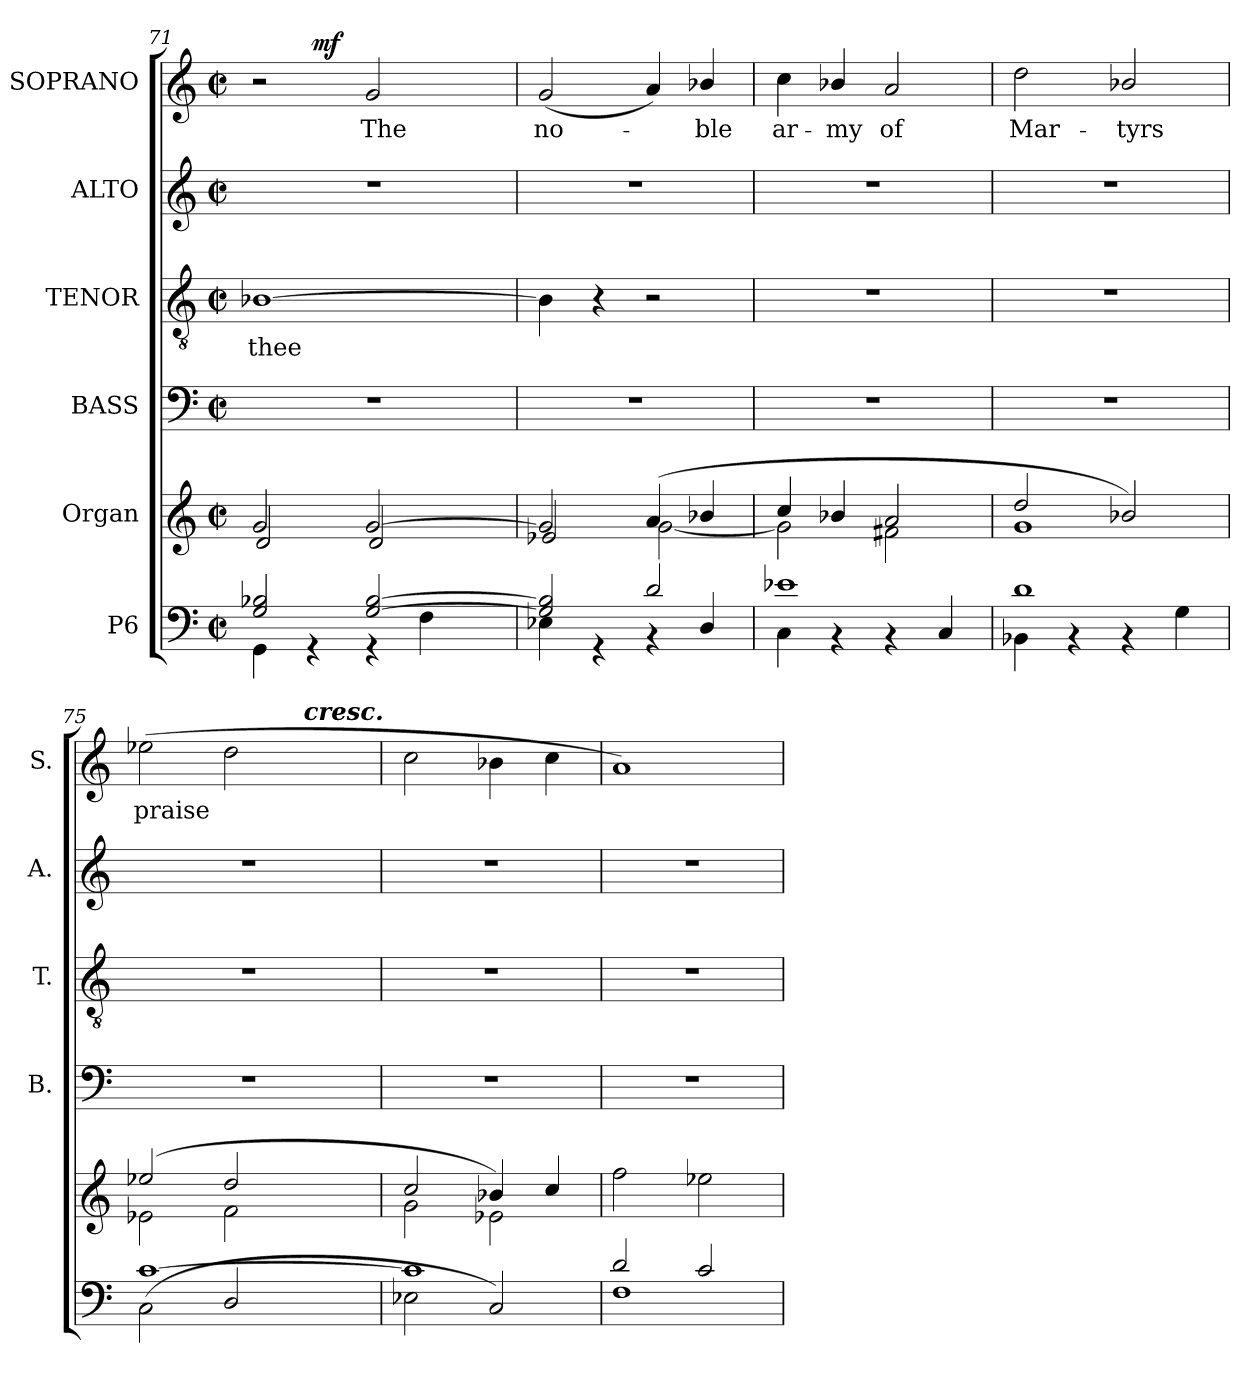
**kern	**kern	**kern	**kern	**text	**kern	**kern	**text	**dynam
*part6	*part5	*part4	*part3	*part3	*part2	*part1	*part1	*part1
*staff6	*staff5	*staff4	*staff3	*staff3	*staff2	*staff1	*staff1	*staff1
*I"P6	*I"Organ	*I"BASS	*I"TENOR	*	*I"ALTO	*I"SOPRANO	*	*
*	*	*I'B.	*I'T.	*	*I'A.	*I'S.	*	*
*clefF4	*clefG2	*clefF4	*clefGv2	*	*clefG2	*clefG2	*	*
*	*	*	*ITrd7c12	*	*	*	*	*
*k[]	*k[]	*k[]	*k[]	*	*k[]	*k[]	*	*
*C:	*C:	*C:	*C:	*	*C:	*C:	*	*
*M2/2	*M2/2	*M2/2	*M2/2	*	*M2/2	*M2/2	*	*
*met(c|)	*met(c|)	*met(c|)	*met(c|)	*	*met(c|)	*met(c|)	*	*
=71	=71	=71	=71	=71	=71	=71	=71	=71
*^	*^	*	*	*	*	*	*	*
!	!	!	!	!	!	!LO:LY:b:color=#000000	!	!	!	!
*	*	*	*	*	*	*	*	*^	*	*
2Gi/ 2B-Xi	4GGi\	2gi/	2di/	1r	[1BB-Xi	thee	1r	2r	4ryy	.	.
.	4r	.	.	.	.	.	.	.	256..ryy	.	.
.	.	.	.	.	.	.	.	.	2ryy	.	mf
!	!	!	!	!	!	!	!	!	!	!LO:LY:b:color=#000000	!
[2Gi/ [2B-i	4r	[2gi/	2di/	.	.	.	.	2gi/	.	The	.
.	4Fi\	.	.	.	.	.	.	.	.	.	.
.	.	.	.	.	.	.	.	.	8ryy	.	.
.	.	.	.	.	.	.	.	.	16ryy	.	.
.	.	.	.	.	.	.	.	.	32ryy	.	.
.	.	.	.	.	.	.	.	.	64ryy	.	.
.	.	.	.	.	.	.	.	.	128ryy	.	.
.	.	.	.	.	.	.	.	.	1024ryy	.	.
*	*	*	*	*	*	*	*	*v	*v	*	*
=72	=72	=72	=72	=72	=72	=72	=72	=72	=72	=72
*	*	*	*	*	*	*	*	*^	*	*
!	!	!	!	!	!	!	!	!	!	!LO:LY:b:color=#000000	!
*	*	*	*	*	*	*	*	*v	*v	*	*
2Gi/] 2B-i]	4E-Xi\	2gi/]	2e-Xi/	1r	4BB-i\]	.	1r	(2gi/	no-	.
.	4r	.	.	.	4r	.	.	.	.	.
2di/	4r	(4ai/	[2gi\	.	2r	.	.	4ai/)	.	.
!	!	!	!	!	!	!	!	!	!LO:LY:b:color=#000000	!
.	4Di/	4b-Xi/	.	.	.	.	.	4b-Xi/	-ble	.
=73	=73	=73	=73	=73	=73	=73	=73	=73	=73	=73
!	!	!	!	!	!	!	!	!	!LO:LY:b:color=#000000	!
1e-Xi	4Ci\	4cci/	2gi\]	1r	1r	.	1r	4cci\	ar-	.
!	!	!	!	!	!	!	!	!	!LO:LY:b:color=#000000	!
.	4r	4b-Xi/	.	.	.	.	.	4b-Xi/	-my	.
!	!	!	!	!	!	!	!	!	!LO:LY:b:color=#000000	!
.	4r	2ai/	2f#Xi\	.	.	.	.	2ai/	of	.
.	4Ci/	.	.	.	.	.	.	.	.	.
=74	=74	=74	=74	=74	=74	=74	=74	=74	=74	=74
!	!	!	!	!	!	!	!	!	!LO:LY:b:color=#000000	!
1di	4BB-Xi\	2ddi/	1gi	1r	1r	.	1r	2ddi\	Mar-	.
.	4r	.	.	.	.	.	.	.	.	.
!	!	!	!	!	!	!	!	!	!LO:LY:b:color=#000000	!
.	4r	2b-Xi/)	.	.	.	.	.	2b-Xi/	-tyrs	.
.	4Gi\	.	.	.	.	.	.	.	.	.
!!LO:LB:g=z
=75	=75	=75	=75	=75	=75	=75	=75	=75	=75	=75
!	!	!	!	!	!	!	!	!	!LO:LY:b:color=#000000	!
*	*	*	*	*	*	*	*	*^	*	*
[1ci	(2Ci\	(2ee-Xi/	2e-Xi\	1r	1r	.	1r	(2ee-Xi\	2ryy	praise	.
.	2Di/	2ddi/	2fi\	.	.	.	.	2ddi\	4ryy	.	.
.	.	.	.	.	.	.	.	.	32ryy	.	.
.	.	.	.	.	.	.	.	.	128ryy	.	.
.	.	.	.	.	.	.	.	.	1024ryy	.	.
!	!	!	!	!	!	!	!	!	!LO:TX:a:Bi:t=cresc.	!	!
.	.	.	.	.	.	.	.	.	8ryy	.	.
.	.	.	.	.	.	.	.	.	16ryy	.	.
.	.	.	.	.	.	.	.	.	64ryy	.	.
.	.	.	.	.	.	.	.	.	256..ryy	.	.
*	*	*	*	*	*	*	*	*v	*v	*	*
=76	=76	=76	=76	=76	=76	=76	=76	=76	=76	=76
1ci]	2E-Xi\	2cci/	2gi\	1r	1r	.	1r	2cci\	.	.
.	2Ci/)	4b-Xi/)	2e-Xi\	.	.	.	.	4b-Xi\	.	.
.	.	4cci/	.	.	.	.	.	4cci\	.	.
*	*	*v	*v	*	*	*	*	*	*	*
=77	=77	=77	=77	=77	=77	=77	=77	=77	=77
2di/	1Fi	2ffi\	1r	1r	.	1r	1ai)	.	.
2ci/	.	2ee-Xi\	.	.	.	.	.	.	.
*v	*v	*	*	*	*	*	*	*	*
=	=	=	=	=	=	=	=	=
*-	*-	*-	*-	*-	*-	*-	*-	*-
